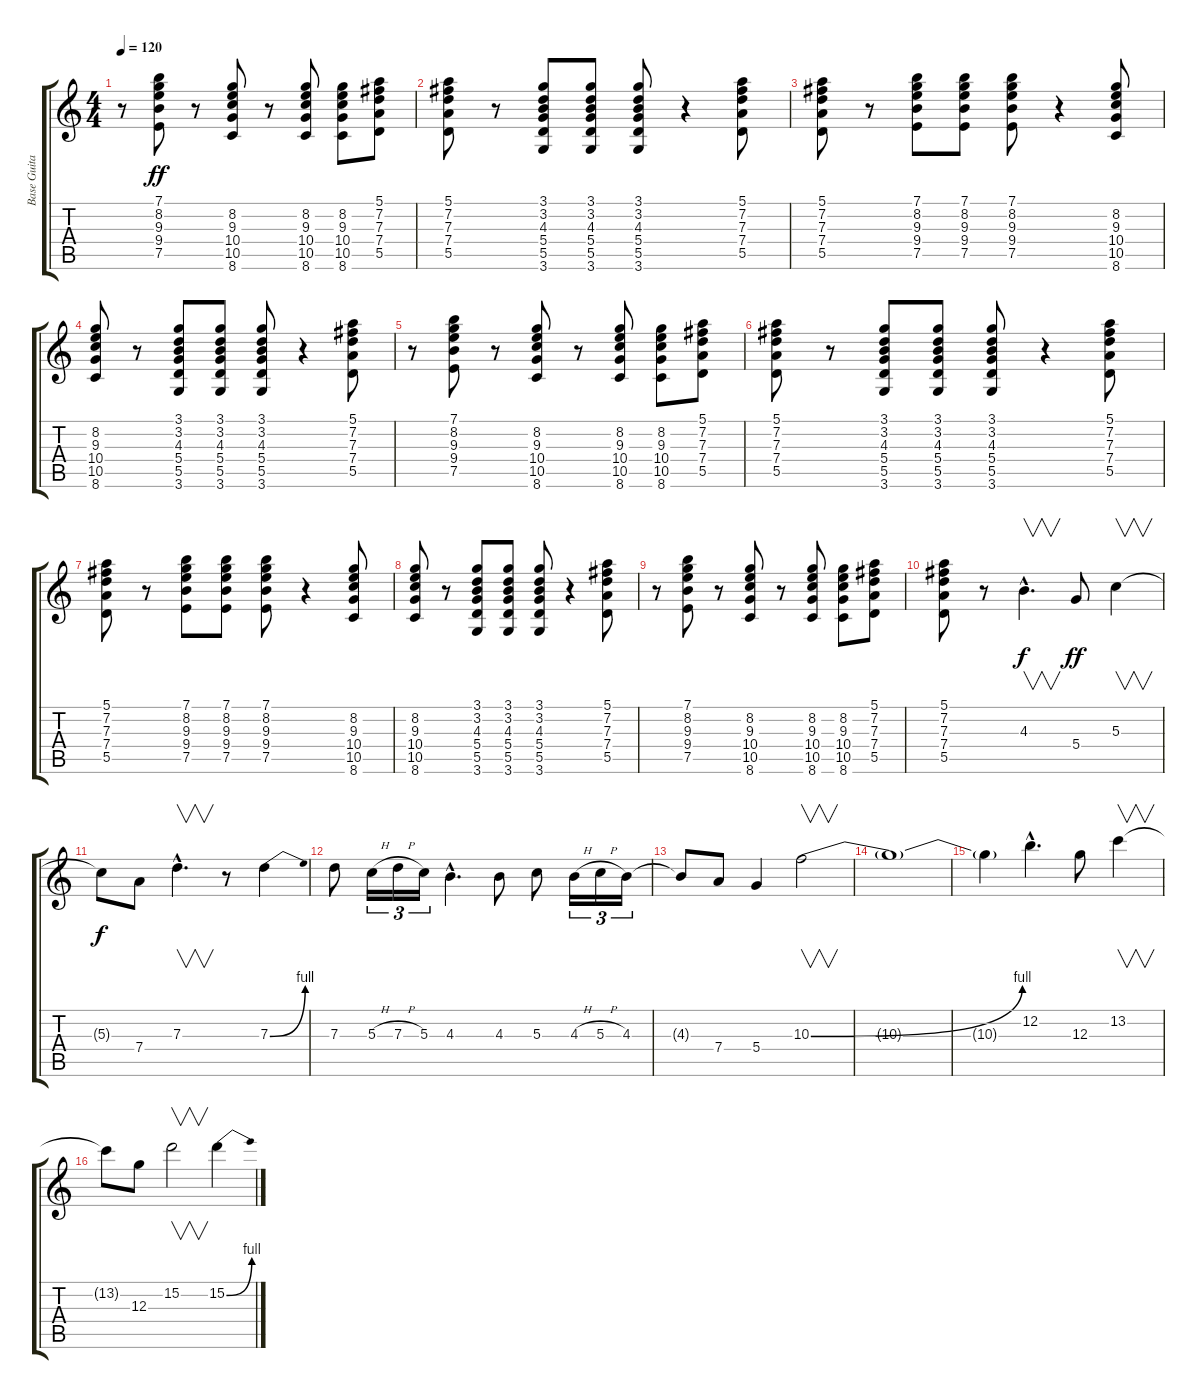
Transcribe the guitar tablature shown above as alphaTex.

\track ("Base Guitar" "Base Guita") {instrument overdrivenguitar}
\staff {score tabs}
\tuning (E4 B3 G3 D3 A2 E2) {hide}
\ts (4 4)
\tempo 120
\clef g2
\ks c
r.8{dy ff} (7.1 8.2 9.3 9.4 7.5).8 r.8 (8.2 9.3 10.4 10.5 8.6).8 r.8 (8.2 9.3 10.4 10.5 8.6).8 (8.2 9.3 10.4 10.5 8.6).8 (5.1 7.2 7.3 7.4 5.5).8 |
(5.1 7.2 7.3 7.4 5.5).8 r.8 (3.1 3.2 4.3 5.4 5.5 3.6).8 (3.1 3.2 4.3 5.4 5.5 3.6).8 (3.1 3.2 4.3 5.4 5.5 3.6).8 r.4 (5.1 7.2 7.3 7.4 5.5).8 |
(5.1 7.2 7.3 7.4 5.5).8 r.8 (7.1 8.2 9.3 9.4 7.5).8 (7.1 8.2 9.3 9.4 7.5).8 (7.1 8.2 9.3 9.4 7.5).8 r.4 (8.2 9.3 10.4 10.5 8.6).8 |
(8.2 9.3 10.4 10.5 8.6).8 r.8 (3.1 3.2 4.3 5.4 5.5 3.6).8 (3.1 3.2 4.3 5.4 5.5 3.6).8 (3.1 3.2 4.3 5.4 5.5 3.6).8 r.4 (5.1 7.2 7.3 7.4 5.5).8 |
r.8 (7.1 8.2 9.3 9.4 7.5).8 r.8 (8.2 9.3 10.4 10.5 8.6).8 r.8 (8.2 9.3 10.4 10.5 8.6).8 (8.2 9.3 10.4 10.5 8.6).8 (5.1 7.2 7.3 7.4 5.5).8 |
(5.1 7.2 7.3 7.4 5.5).8 r.8 (3.1 3.2 4.3 5.4 5.5 3.6).8 (3.1 3.2 4.3 5.4 5.5 3.6).8 (3.1 3.2 4.3 5.4 5.5 3.6).8 r.4 (5.1 7.2 7.3 7.4 5.5).8 |
(5.1 7.2 7.3 7.4 5.5).8 r.8 (7.1 8.2 9.3 9.4 7.5).8 (7.1 8.2 9.3 9.4 7.5).8 (7.1 8.2 9.3 9.4 7.5).8 r.4 (8.2 9.3 10.4 10.5 8.6).8 |
(8.2 9.3 10.4 10.5 8.6).8 r.8 (3.1 3.2 4.3 5.4 5.5 3.6).8 (3.1 3.2 4.3 5.4 5.5 3.6).8 (3.1 3.2 4.3 5.4 5.5 3.6).8 r.4 (5.1 7.2 7.3 7.4 5.5).8 |
r.8 (7.1 8.2 9.3 9.4 7.5).8 r.8 (8.2 9.3 10.4 10.5 8.6).8 r.8 (8.2 9.3 10.4 10.5 8.6).8 (8.2 9.3 10.4 10.5 8.6).8 (5.1 7.2 7.3 7.4 5.5).8 |
(5.1 7.2 7.3 7.4 5.5).8 r.8 4.3{hac}.4{v d dy f} 5.4.8{dy ff} 5.3.4{v} |
5.3{t}.8{dy f} 7.4.8 7.3{hac}.4{v d} r.8 7.3{be (bend 0 0 60 4)}.4 |
7.3.8 5.3{h}.16{tu (3 2)} 7.3{h}.16{tu (3 2)} 5.3.16{tu (3 2)} 4.3{hac}.4{d} 4.3.8 5.3.8 4.3{h}.16{tu (3 2)} 5.3{h}.16{tu (3 2)} 4.3.16{tu (3 2)} |
4.3{t}.8 7.4.8 5.4.4 10.3{be (bend 0 0 60 4)}.2{v} |
10.3{t}.1 |
10.3{t}.4 12.2{hac}.4{d} 12.3.8 13.2.4{v} |
13.2{t}.8 12.3.8 15.2.2{v} 15.2{be (bend 0 0 60 4)}.4
